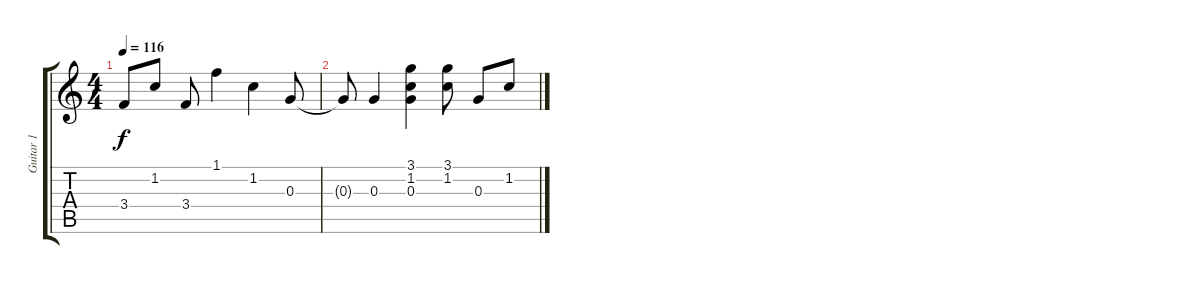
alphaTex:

\track ("Guitar 1" "Guitar 1") {instrument electricguitarclean}
\staff {score tabs}
\tuning (E4 B3 G3 D3 A2 E2) {hide}
\ts (4 4)
\tempo 116
\clef g2
\ks c
3.4.8{dy f} 1.2.8 3.4.8 1.1.4 1.2.4 0.3.8 |
0.3{t}.8 0.3.4 (3.1 1.2 0.3).4 (3.1 1.2).8 0.3.8 1.2.8
